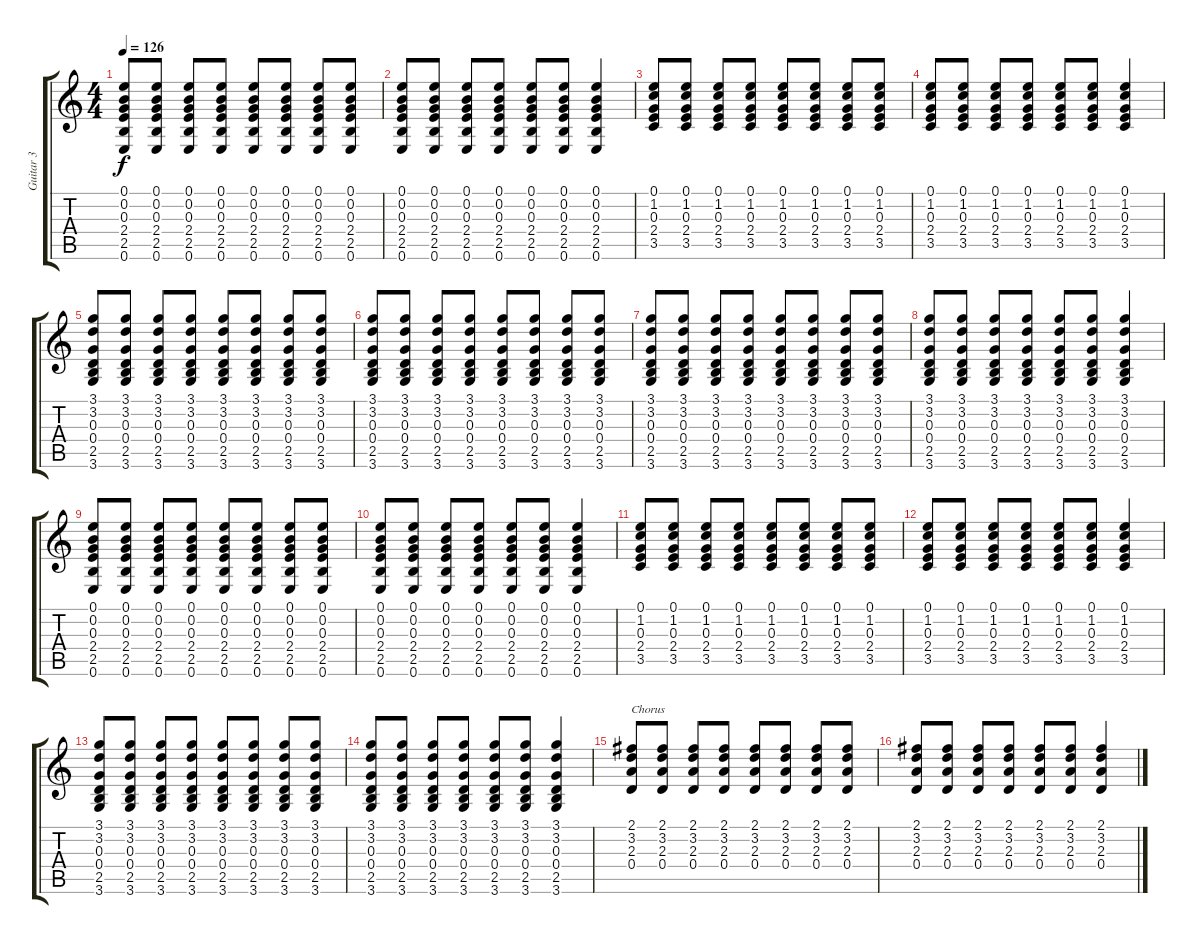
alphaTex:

\track ("Guitar 3" "Guitar 3") {instrument acousticguitarsteel}
\staff {score tabs}
\tuning (E4 B3 G3 D3 A2 E2) {hide}
\ts (4 4)
\tempo 126
\clef g2
\ks c
(0.1 0.2 0.3 2.4 2.5 0.6).8{dy f} (0.1 0.2 0.3 2.4 2.5 0.6).8 (0.1 0.2 0.3 2.4 2.5 0.6).8 (0.1 0.2 0.3 2.4 2.5 0.6).8 (0.1 0.2 0.3 2.4 2.5 0.6).8 (0.1 0.2 0.3 2.4 2.5 0.6).8 (0.1 0.2 0.3 2.4 2.5 0.6).8 (0.1 0.2 0.3 2.4 2.5 0.6).8 |
(0.1 0.2 0.3 2.4 2.5 0.6).8 (0.1 0.2 0.3 2.4 2.5 0.6).8 (0.1 0.2 0.3 2.4 2.5 0.6).8 (0.1 0.2 0.3 2.4 2.5 0.6).8 (0.1 0.2 0.3 2.4 2.5 0.6).8 (0.1 0.2 0.3 2.4 2.5 0.6).8 (0.1 0.2 0.3 2.4 2.5 0.6).4 |
(0.1 1.2 0.3 2.4 3.5).8 (0.1 1.2 0.3 2.4 3.5).8 (0.1 1.2 0.3 2.4 3.5).8 (0.1 1.2 0.3 2.4 3.5).8 (0.1 1.2 0.3 2.4 3.5).8 (0.1 1.2 0.3 2.4 3.5).8 (0.1 1.2 0.3 2.4 3.5).8 (0.1 1.2 0.3 2.4 3.5).8 |
(0.1 1.2 0.3 2.4 3.5).8 (0.1 1.2 0.3 2.4 3.5).8 (0.1 1.2 0.3 2.4 3.5).8 (0.1 1.2 0.3 2.4 3.5).8 (0.1 1.2 0.3 2.4 3.5).8 (0.1 1.2 0.3 2.4 3.5).8 (0.1 1.2 0.3 2.4 3.5).4 |
(3.1 3.2 0.3 0.4 2.5 3.6).8 (3.1 3.2 0.3 0.4 2.5 3.6).8 (3.1 3.2 0.3 0.4 2.5 3.6).8 (3.1 3.2 0.3 0.4 2.5 3.6).8 (3.1 3.2 0.3 0.4 2.5 3.6).8 (3.1 3.2 0.3 0.4 2.5 3.6).8 (3.1 3.2 0.3 0.4 2.5 3.6).8 (3.1 3.2 0.3 0.4 2.5 3.6).8 |
(3.1 3.2 0.3 0.4 2.5 3.6).8 (3.1 3.2 0.3 0.4 2.5 3.6).8 (3.1 3.2 0.3 0.4 2.5 3.6).8 (3.1 3.2 0.3 0.4 2.5 3.6).8 (3.1 3.2 0.3 0.4 2.5 3.6).8 (3.1 3.2 0.3 0.4 2.5 3.6).8 (3.1 3.2 0.3 0.4 2.5 3.6).8 (3.1 3.2 0.3 0.4 2.5 3.6).8 |
(3.1 3.2 0.3 0.4 2.5 3.6).8 (3.1 3.2 0.3 0.4 2.5 3.6).8 (3.1 3.2 0.3 0.4 2.5 3.6).8 (3.1 3.2 0.3 0.4 2.5 3.6).8 (3.1 3.2 0.3 0.4 2.5 3.6).8 (3.1 3.2 0.3 0.4 2.5 3.6).8 (3.1 3.2 0.3 0.4 2.5 3.6).8 (3.1 3.2 0.3 0.4 2.5 3.6).8 |
(3.1 3.2 0.3 0.4 2.5 3.6).8 (3.1 3.2 0.3 0.4 2.5 3.6).8 (3.1 3.2 0.3 0.4 2.5 3.6).8 (3.1 3.2 0.3 0.4 2.5 3.6).8 (3.1 3.2 0.3 0.4 2.5 3.6).8 (3.1 3.2 0.3 0.4 2.5 3.6).8 (3.1 3.2 0.3 0.4 2.5 3.6).4 |
(0.1 0.2 0.3 2.4 2.5 0.6).8 (0.1 0.2 0.3 2.4 2.5 0.6).8 (0.1 0.2 0.3 2.4 2.5 0.6).8 (0.1 0.2 0.3 2.4 2.5 0.6).8 (0.1 0.2 0.3 2.4 2.5 0.6).8 (0.1 0.2 0.3 2.4 2.5 0.6).8 (0.1 0.2 0.3 2.4 2.5 0.6).8 (0.1 0.2 0.3 2.4 2.5 0.6).8 |
(0.1 0.2 0.3 2.4 2.5 0.6).8 (0.1 0.2 0.3 2.4 2.5 0.6).8 (0.1 0.2 0.3 2.4 2.5 0.6).8 (0.1 0.2 0.3 2.4 2.5 0.6).8 (0.1 0.2 0.3 2.4 2.5 0.6).8 (0.1 0.2 0.3 2.4 2.5 0.6).8 (0.1 0.2 0.3 2.4 2.5 0.6).4 |
(0.1 1.2 0.3 2.4 3.5).8 (0.1 1.2 0.3 2.4 3.5).8 (0.1 1.2 0.3 2.4 3.5).8 (0.1 1.2 0.3 2.4 3.5).8 (0.1 1.2 0.3 2.4 3.5).8 (0.1 1.2 0.3 2.4 3.5).8 (0.1 1.2 0.3 2.4 3.5).8 (0.1 1.2 0.3 2.4 3.5).8 |
(0.1 1.2 0.3 2.4 3.5).8 (0.1 1.2 0.3 2.4 3.5).8 (0.1 1.2 0.3 2.4 3.5).8 (0.1 1.2 0.3 2.4 3.5).8 (0.1 1.2 0.3 2.4 3.5).8 (0.1 1.2 0.3 2.4 3.5).8 (0.1 1.2 0.3 2.4 3.5).4 |
(3.1 3.2 0.3 0.4 2.5 3.6).8 (3.1 3.2 0.3 0.4 2.5 3.6).8 (3.1 3.2 0.3 0.4 2.5 3.6).8 (3.1 3.2 0.3 0.4 2.5 3.6).8 (3.1 3.2 0.3 0.4 2.5 3.6).8 (3.1 3.2 0.3 0.4 2.5 3.6).8 (3.1 3.2 0.3 0.4 2.5 3.6).8 (3.1 3.2 0.3 0.4 2.5 3.6).8 |
(3.1 3.2 0.3 0.4 2.5 3.6).8 (3.1 3.2 0.3 0.4 2.5 3.6).8 (3.1 3.2 0.3 0.4 2.5 3.6).8 (3.1 3.2 0.3 0.4 2.5 3.6).8 (3.1 3.2 0.3 0.4 2.5 3.6).8 (3.1 3.2 0.3 0.4 2.5 3.6).8 (3.1 3.2 0.3 0.4 2.5 3.6).4 |
(2.1 3.2 2.3 0.4).8{txt "Chorus"} (2.1 3.2 2.3 0.4).8 (2.1 3.2 2.3 0.4).8 (2.1 3.2 2.3 0.4).8 (2.1 3.2 2.3 0.4).8 (2.1 3.2 2.3 0.4).8 (2.1 3.2 2.3 0.4).8 (2.1 3.2 2.3 0.4).8 |
(2.1 3.2 2.3 0.4).8 (2.1 3.2 2.3 0.4).8 (2.1 3.2 2.3 0.4).8 (2.1 3.2 2.3 0.4).8 (2.1 3.2 2.3 0.4).8 (2.1 3.2 2.3 0.4).8 (2.1 3.2 2.3 0.4).4
